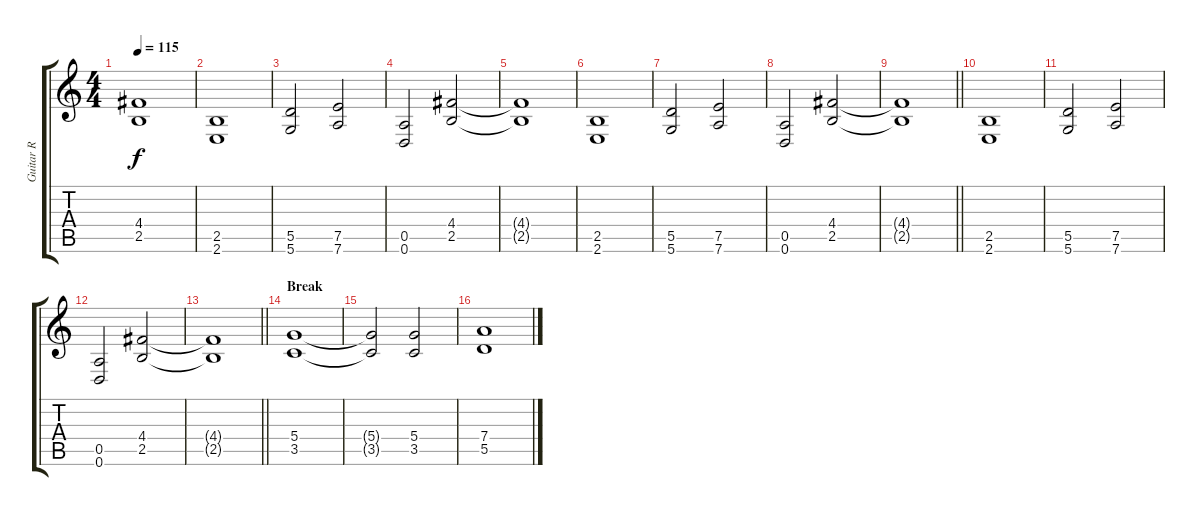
\track ("Guitar R" "Guitar R") {instrument electricguitarclean}
\staff {score tabs}
\tuning (E4 B3 G3 D3 A2 D2) {hide}
\ts (4 4)
\tempo 115
\clef g2
\ks c
(4.4{t} 2.5{t}).1{dy f} |
(2.5 2.6).1{volume 13 instrument distortionguitar} |
(5.5 5.6).2 (7.5 7.6).2 |
(0.5 0.6).2 (4.4 2.5).2 |
(4.4{t} 2.5{t}).1 |
(2.5 2.6).1{volume 13 instrument distortionguitar} |
(5.5 5.6).2 (7.5 7.6).2 |
(0.5 0.6).2 (4.4 2.5).2 |
\barLineRight lightlight
(4.4{t} 2.5{t}).1 |
(2.5 2.6).1{volume 13 instrument distortionguitar} |
(5.5 5.6).2 (7.5 7.6).2 |
(0.5 0.6).2 (4.4 2.5).2 |
\barLineRight lightlight
(4.4{t} 2.5{t}).1 |
\section ("" "Break")
(5.4 3.5).1{instrument distortionguitar} |
(5.4{t} 3.5{t}).2 (5.4 3.5).2 |
(7.4 5.5).1
